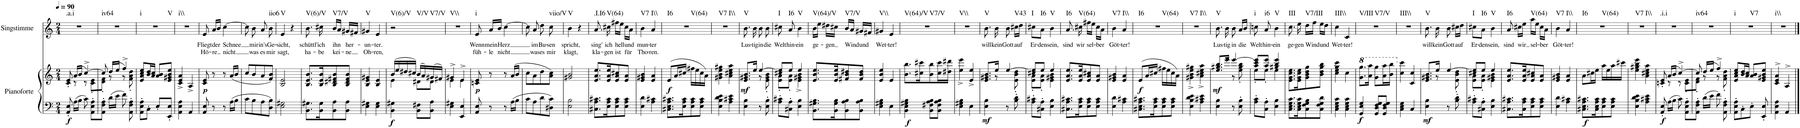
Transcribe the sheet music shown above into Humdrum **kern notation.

**kern	**kern	**dynam	**kern	**text	**text	**harte
*part2	*part2	*part2	*part1	*part1	*part1	*part1
*staff3	*staff2	*staff2/3	*staff1	*staff1	*staff1	*
*I"Pianoforte	*	*	*I"Singstimme	*	*	*
*I'Pno.	*	*	*I'Sing.	*	*	*
*clefF4	*clefG2	*	*clefG2	*	*	*
*k[]	*k[]	*	*k[]	*	*	*
*M2/4	*M2/4	*	*M2/4	*	*	*
*MM90	*MM90	*	*MM90	*	*	*
=1	=1	=1	=1	=1	=1	=1
*	*^	*	*	*	*	*
!	!	!	!LO:DY:b=2	!	!	!	!LO:H:kt=.a.i
8AA/' 8E/'	8e/	8c'</	f	2r	.	.	N
16A\LL	(16a/LL	8r	.	.	.	.	.
16B\JJ	16b/JJ	.	.	.	.	.	.
8c\	[4cc^/)	8r	.	.	.	.	.
8AA\' 8E\' 8A\'L	.	8c\' 8e\'L	.	.	.	.	.
=2	=2	=2	=2	=2	=2	=2	=2
!	!	!	!	!	!	!	!LO:H:kt=iv64
8AA\' 8F\' 8A\'J	8cc/]	8d\' 8f\'J	.	2r	.	.	N
16d\LL	(16dd/LL	8r	.	.	.	.	.
16e\JJ	16ee/JJ	.	.	.	.	.	.
8f\	4ff^/)	8r	.	.	.	.	.
8AA\' 8F\' 8A\'	.	8f\' 8a\' 8dd\'	.	.	.	.	.
=3	=3	=3	=3	=3	=3	=3	=3
!	!	!	!	!	!	!	!LO:H:n=1:kt=i
!	!	!	!	!	!	!	!LO:H:n=2:kt=V
*	*v	*v	*	*	*	*	*
8AA\' 8E\' 8A\'L	8e/ 8a/ 8cc/ 8ee/L	.	2r	.	.	N N
8C'\J	16b/ 16dd/L	.	.	.	.	.
.	16a/ 16cc/JJ	.	.	.	.	.
8E'/L	8a/ 8b/L	.	.	.	.	.
8EE/' 8E/'J	8e/ 8g#X/ 8b/ 8ee/J	.	.	.	.	.
=4	=4	=4	=4	=4	=4	=4
!	!	!	!	!	!	!LO:H:kt=i\\
4AA\ 4E\ 4A\	4c/^ 4e/^ 4a/^	.	2r	.	.	N
4AA/	4A^/	.	.	.	.	.
=5	=5	=5	=5	=5	=5	=5
!	!	!LO:DY:b	!	!LO:LY:b	!LO:LY:b	!
8AA/ 8E/	8c/ 8e/	p	8e/	Fliegt	Hö-	.
!	!	!	!	!LO:LY:b	!LO:LY:b	!
8r	8r	.	16a/LL	der	-re	.
.	.	.	16b/JJ	.	.	.
!	!	!	!	!LO:LY:b	!LO:LY:b	!
8r	8r	.	[4cc\	-Schnee	nicht	.
16A\LL	(16a/LL	.	.	.	.	.
16B\JJ	16b/JJ	.	.	.	.	.
=6	=6	=6	=6	=6	=6	=6
8c\L	8cc/L	.	8cc\]	.	.	.
!	!	!	!	!LO:LY:b	!LO:LY:b	!
8B\	8b/	.	8b\	mir	was	.
!	!	!	!	!LO:LY:b	!LO:LY:b	!
8A\	8a/	.	8a/	in's	es	.
!	!	!	!	!LO:LY:b	!LO:LY:b	!LO:H:kt=iio6
8D\ 8B\J	8f/ 8b/J)	.	8b\	Ge-	mir	N
=7	=7	=7	=7	=7	=7	=7
!	!	!	!	!LO:LY:b	!LO:LY:b	!LO:H:kt=V
2E\ 2G#X\	2B/ 2e/	.	4e/	-sicht,	sagt,	N
.	.	.	4r	.	.	.
=8	=8	=8	=8	=8	=8	=8
!	!	!	!	!LO:LY:b	!LO:LY:b	!LO:H:kt=V(6)/V
8.BB\ 8.G#X\L	8.B/ 8.e/ 8.b/L	.	8.b\	schüttl'	ha-	N
!	!	!	!	!LO:LY:b	!LO:LY:b	!
16BB\ 16G#\K	16B/ 16e/ 16b/K	.	16cc#X\	ich	-be	.
!	!	!	!	!LO:LY:b	!LO:LY:b	!LO:H:kt=V7/V
8BB\ 8A\	8B/ 8d#X/ 8f#X/ 8b/	.	16b/LL	ihn	kei-	N
.	.	.	16a/JJ	.	.	.
!	!	!	!	!LO:LY:b	!LO:LY:b	!
8BB\ 8A\J	8B/ 8d#/ 8f#/ 8b/J	.	16g#X/LL	her-	-ne	.
.	.	.	16f#X/JJ	.	.	.
=9	=9	=9	=9	=9	=9	=9
!	!	!	!	!LO:LY:b	!LO:LY:b	!LO:H:kt=V
4E\ 4G#X\	4B/ 4e/ 4g#X/	.	4g#X/	-un-	Oh-	N
!	!	!	!	!LO:LY:b	!LO:LY:b	!
4E\ 4G#\	4B/ 4e/	.	4e/	-ter.	-ren,	.
=10	=10	=10	=10	=10	=10	=10
*	*^	*	*	*	*	*
!	!	!	!LO:DY:b=2	!	!	!	!LO:H:n=1:kt=V(6)/V
!	!	!	!	!	!	!	!LO:H:n=2:kt=V/V
!	!	!	!	!	!	!	!LO:H:n=3:kt=V7/V
4BB\ 4G#X\	(16b/LL	4e\	f	2r	.	.	N N N
.	16ee/	.	.	.	.	.	.
.	16dd#X/	.	.	.	.	.	.
.	16cc#X/JJ)	.	.	.	.	.	.
8BB\ 8F#X\L	(16b/LL	8d#X\L	.	.	.	.	.
.	16a/)	.	.	.	.	.	.
8BB\ 8A\J	(16g#X/	8d#\J	.	.	.	.	.
.	16f#X/JJ)	.	.	.	.	.	.
=11	=11	=11	=11	=11	=11	=11	=11
!	!	!	!	!	!	!	!LO:H:kt=V\\
4E\ 4G#X\	4g#X^>/	4e\	.	2r	.	.	N
4EE/ 4E/	4e^>/	4e\	.	.	.	.	.
=12	=12	=12	=12	=12	=12	=12	=12
!	!	!	!LO:DY:b	!	!LO:LY:b	!LO:LY:b	!LO:H:kt=i
*	*v	*v	*	*	*	*	*
8AA/ 8E/	8cn/ 8e/	p	8e/	Wenn	füh-	N
!	!	!	!	!LO:LY:b	!LO:LY:b	!
8r	8r	.	16a/LL	mein	-le	.
!	!	!	!	!LO:LY:b	!LO:LY:b	!
.	.	.	16b/JJ	Herz	nicht	.
8r	8r	.	[4cc\	.	.	.
16A\LL	(16a/LL	.	.	.	.	.
16B\JJ	16b/JJ	.	.	.	.	.
=13	=13	=13	=13	=13	=13	=13
8c\L	8cc\L	.	8cc\]	.	.	.
!	!	!	!	!LO:LY:b	!LO:LY:b	!
8A\	8a\	.	8a/	im	was	.
!	!	!	!	!LO:LY:b	!LO:LY:b	!
8d\	8dd\	.	8dd\	Bu-	es	.
!	!	!	!	!LO:LY:b	!LO:LY:b	!LO:H:kt=viio/V
8D#X\ 8c\J	8a\ 8cc\J)	.	8cc\	-sen	mir	N
=14	=14	=14	=14	=14	=14	=14
!	!	!	!	!LO:LY:b	!LO:LY:b	!LO:H:kt=V
2E\ 2B\	2g#X/ 2b/	.	4b\	spricht,	klagt,	N
.	.	.	4r	.	.	.
=15	=15	=15	=15	=15	=15	=15
!	!	!	!	!LO:LY:b	!LO:LY:b	!LO:H:kt=.I.I6
8.C#X\ 8.A\ 8.c#X\L	8.e/ 8.a/ 8.ee/L	.	8.a/	sing'	kla-	N
!	!	!	!	!LO:LY:b	!LO:LY:b	!LO:H:kt=V(64)
16E\ 16A\ 16c#\K	16e/ 16a/ 16ee/K	.	16cc#X\	ich	-gen	N
!	!	!	!	!LO:LY:b	!LO:LY:b	!
8E\ 8A\ 8c#\	8e/ 8a/ 8cc#X/	.	16ff#X\LL	hell	ist	.
.	.	.	16ee\JJ	.	.	.
!	!	!	!	!LO:LY:b	!LO:LY:b	!
8E\ 8A\ 8c#\J	8e/ 8a/J	.	16cc#\LL	und	für	.
.	.	.	16a\JJ	.	.	.
=16	=16	=16	=16	=16	=16	=16
!	!	!	!	!LO:LY:b	!LO:LY:b	!LO:H:kt=V7
4E\ 4d\	4e/ 4g#X/ 4b/	.	4b\	mun-	Tho-	N
!	!	!	!	!LO:LY:b	!LO:LY:b	!LO:H:kt=I\\
4A\ 4c#X\	4e/ 4a/	.	4a/	-ter	-ren.	N
=17	=17	=17	=17	=17	=17	=17
!	!	!LO:DY:b	!	!	!	!LO:H:n=1:kt=I6
!	!	!	!	!	!	!LO:H:n=2:kt=V(64)
8.C#X\ 8.E\ 8.A\ 8.c#X\L	(8e/L	f	2r	.	.	N N
.	16a/L	.	.	.	.	.
16E\ 16A\ 16c#\K	16cc#X/JJ	.	.	.	.	.
8E\ 8A\ 8c#\	16ff#X\LL	.	.	.	.	.
.	16ee\	.	.	.	.	.
8E\ 8A\ 8c#\J	16cc#\	.	.	.	.	.
.	16a\JJ)	.	.	.	.	.
=18	=18	=18	=18	=18	=18	=18
!	!	!	!	!	!	!LO:H:n=1:kt=V7
!	!	!	!	!	!	!LO:H:n=2:kt=I\\
4E\ 4B\ 4d\ 4e\	4g#X\ 4b\ 4ee\ 4gg#X\	.	2r	.	.	N N
4A\ 4c#X\ 4e\	4a\ 4cc#X\ 4ee\ 4aa\	.	.	.	.	.
=19	=19	=19	=19	=19	=19	=19
*	*^	*	*	*	*	*
!	!	!	!LO:DY:b	!	!LO:LY:b	!	!LO:H:kt=V
4E\ 4B\	8.e/ 8.g#X/ 8.b/L	4ryy	mf	8.b\	Lus-	.	N
!	!	!	!	!	!LO:LY:b	!	!
.	16ee/Jk	.	.	16b\	-tig	.	.
!	!	!	!	!	!LO:LY:b	!	!
8r	[4ee/	8r	.	8b\	in	.	.
!	!	!	!	!	!LO:LY:b	!	!
8E\' 8B\'	.	8e\' 8g#\' 8b\'	.	8b\	die	.	.
=20	=20	=20	=20	=20	=20	=20	=20
!	!	!	!	!	!LO:LY:b	!	!LO:H:kt=I
8A\' 8c#X\'L	8cc#X/ 8ee/]L	8e\' 8a\'L	.	8cc#X\	Welt	.	N
!	!	!	!	!	!LO:LY:b	!	!LO:H:kt=I6
8C#X\' 8A\'J	8ee/J	8e\' 8a\'J	.	8a/	hin-	.	N
!	!	!	!	!	!LO:LY:b	!	!LO:H:kt=V
4E\ 4B\	4ee/	4e\^ 4g#X\^ 4b\^	.	4b\	-ein	.	N
=21	=21	=21	=21	=21	=21	=21	=21
!	!	!	!	!	!LO:LY:b	!	!LO:H:kt=V(64)/V
*	*v	*v	*	*	*	*	*
8.BB\ 8.G#X\ 8.B\L	8.e/ 8.b/ 8.ee/L	.	16b\LL	ge-	.	N
.	.	.	16ee\JJ	.	.	.
!	!	!	!	!LO:LY:b	!	!
.	.	.	16dd#X\LL	-gen	.	.
16BB\ 16G#\ 16B\K	16e/ 16b/ 16ee/K	.	16cc#X\JJ	.	.	.
!	!	!	!	!LO:LY:b	!	!LO:H:kt=V7/V
8BB\ 8A\ 8B\	8f#X/ 8b/ 8dd#X/	.	16b/LL	Wind	.	N
.	.	.	16a/JJ	.	.	.
!	!	!	!	!LO:LY:b	!	!
8BB\ 8A\ 8B\J	8f#/ 8b/ 8dd#/J	.	16g#X/LL	und	.	.
.	.	.	16f#X/JJ	.	.	.
=22	=22	=22	=22	=22	=22	=22
!	!	!	!	!LO:LY:b	!	!LO:H:kt=V\\
4E\ 4G#X\ 4B\	4e/ 4b/ 4ee/	.	4g#X/	Wet-	.	N
!	!	!	!	!LO:LY:b	!	!
4E\	4e/	.	4e/	-ter!	.	.
=23	=23	=23	=23	=23	=23	=23
!	!	!LO:DY:b=2	!	!	!	!LO:H:n=1:kt=V(64)/V
!	!	!	!	!	!	!LO:H:n=2:kt=V7/V
4BB\ 4E\ 4G#X\ 4B\	8.b\ 8.bb\L	f	2r	.	.	N N
.	16cc#X\ 16ccc#X\K	.	.	.	.	.
8BB\ 8F#X\ 8A\ 8B\L	8b\ 8bb\	.	.	.	.	.
8BB\ 8F#\ 8A\ 8B\J	16cc#\ 16ccc#\L	.	.	.	.	.
.	16dd#X\ 16ddd#X\JJ	.	.	.	.	.
=24	=24	=24	=24	=24	=24	=24
!	!	!	!	!	!	!LO:H:kt=V\\
4E\ 4G#X\ 4B\	4ee\^< 4eee\^<	.	2r	.	.	N
4E\	4e/^ 4ee/^	.	.	.	.	.
=25	=25	=25	=25	=25	=25	=25
*	*^	*	*	*	*	*
!	!	!	!LO:DY:b=2	!	!LO:LY:b	!	!LO:H:kt=V
4E\ 4B\	8.e/ 8.g#X/ 8.b/L	8.ryy	mf	8.b\	will	.	N
!	!	!	!	!	!LO:LY:b	!	!
.	16ee/Jk	8r	.	16b\	kein	.	.
!	!	!	!	!	!LO:LY:b	!	!
8r	[4ee/	.	.	8b\	Gott	.	.
.	.	16ryy	.	.	.	.	.
!	!	!	!	!	!LO:LY:b	!	!LO:H:kt=V43
8B\' 8d\'	.	8e\' 8b\' 8dd\'	.	16cc#X\LL	auf	.	N
.	.	.	.	16dd\JJ	.	.	.
=26	=26	=26	=26	=26	=26	=26	=26
!	!	!	!	!	!LO:LY:b	!	!LO:H:kt=I
8A\' 8c#X\'L	8cc#X/ 8ee/]L	8e\' 8a\'L	.	8cc#X\L	Er-	.	N
!	!	!	!	!	!LO:LY:b	!	!LO:H:kt=I6
8C#X\' 8A\'J	8ee/J	8e\' 8a\'J	.	8a\J	-den	.	N
!	!	!	!	!	!LO:LY:b	!	!LO:H:kt=V
4E\ 4B\	4ee/	4e\ 4g#X\ 4b\	.	4b\	sein,	.	N
=27	=27	=27	=27	=27	=27	=27	=27
!	!	!	!	!	!LO:LY:b	!	!LO:H:kt=I6
*	*v	*v	*	*	*	*	*
8.C#X\ 8.A\ 8.c#X\L	8.e/ 8.a/ 8.ee/L	.	8.a/	sind	.	N
!	!	!	!	!LO:LY:b	!	!LO:H:kt=V(64)
16E\ 16A\ 16c#\K	16e/ 16a/ 16ee/K	.	16cc#X\	wir	.	N
!	!	!	!	!LO:LY:b	!	!
8E\ 8A\ 8c#\	8e/ 8a/ 8cc#X/	.	16ff#X\LL	sel-	.	.
.	.	.	16ee\JJ	.	.	.
!	!	!	!	!LO:LY:b	!	!
8E\ 8A\ 8c#\J	8e/ 8a/J	.	16cc#\LL	-ber	.	.
.	.	.	16a\JJ	.	.	.
=28	=28	=28	=28	=28	=28	=28
!	!	!	!	!LO:LY:b	!	!LO:H:kt=V7
4E\ 4d\	4e/ 4g#X/ 4b/	.	4b\	Göt-	.	N
!	!	!	!	!LO:LY:b	!	!LO:H:kt=I\\
4A\ 4c#X\	4e/ 4a/	.	4a/	-ter!	.	N
=29	=29	=29	=29	=29	=29	=29
!	!	!LO:DY:b	!	!	!	!LO:H:n=1:kt=I6
!	!	!	!	!	!	!LO:H:n=2:kt=V(64)
8.C#X\ 8.E\ 8.A\ 8.c#X\L	(8e/L	f	2r	.	.	N N
.	16a/L	.	.	.	.	.
16E\ 16A\ 16c#\K	16cc#X/JJ	.	.	.	.	.
8E\ 8A\ 8c#\	16ff#X\LL	.	.	.	.	.
.	16ee\	.	.	.	.	.
8E\ 8A\ 8c#\J	16cc#\	.	.	.	.	.
.	16a\JJ)	.	.	.	.	.
=30	=30	=30	=30	=30	=30	=30
!	!	!	!	!	!	!LO:H:n=1:kt=V7
!	!	!	!	!	!	!LO:H:n=2:kt=I\\
4E\ 4B\ 4d\ 4e\	4g#X\^< 4b\^< 4ee\^< 4gg#X\^<	.	2r	.	.	N N
4A\ 4c#X\ 4e\	4a\^< 4cc#X\^< 4ee\^< 4aa\^<	.	.	.	.	.
=31	=31	=31	=31	=31	=31	=31
*	*^	*	*	*	*	*
!	!	!	!LO:DY:b	!	!LO:LY:b	!	!LO:H:kt=V
4E\ 4B\	8.ee/ 8.gg#X/ 8.bb/L	4ryy	mf	8.b\	Lus-	.	N
!	!	!	!	!	!LO:LY:b	!	!
.	16eee/Jk	.	.	16b\	-tig	.	.
!	!	!	!	!	!LO:LY:b	!	!
8r	[4eee/	8r	.	8b\	in	.	.
!	!	!	!	!	!LO:LY:b	!	!
8E\' 8B\'	.	8ee\' 8gg#\' 8bb\'	.	16a/LL	die	.	.
.	.	.	.	16b/JJ	.	.	.
=32	=32	=32	=32	=32	=32	=32	=32
!	!	!	!	!	!LO:LY:b	!	!LO:H:kt=i
8A\' 8c\'L	8aa/ 8ccc/ 8eee/]L	8ee'\L	.	8ccn\	Welt	.	N
!	!	!	!	!	!LO:LY:b	!	!LO:H:kt=i6
8C\' 8A\'J	8aa/ 8eee/J	8ee'\J	.	8a/	hin-	.	N
!	!	!	!	!	!LO:LY:b	!	!LO:H:kt=V
4E\ 4B\	4gg#X/ 4bb/ 4eee/	4ee\	.	4b\	-ein	.	N
=33	=33	=33	=33	=33	=33	=33	=33
!	!	!	!	!	!LO:LY:b	!	!LO:H:kt=III
*	*v	*v	*	*	*	*	*
8.C\ 8.E\ 8.G\ 8.c\L	8.e\ 8.g\ 8.cc\ 8.ee\L	.	8.cc\	ge-	.	N
!	!	!	!	!LO:LY:b	!	!
16C\ 16E\ 16G\ 16c\K	16e\ 16g\ 16cc\ 16ee\K	.	16ee\	-gen	.	.
!	!	!	!	!LO:LY:b	!	!LO:H:kt=V7/III
8C\ 8F\ 8G\ 8B\	8g\ 8b\ 8dd\ 8gg\	.	16dd\LL	Wind	.	N
.	.	.	16ff\JJ	.	.	.
!	!	!	!	!LO:LY:b	!	!
8C\ 8F\ 8G\ 8d\J	8b\ 8dd\ 8gg\ 8bb\J	.	16ee\LL	und	.	.
.	.	.	16dd\JJ	.	.	.
=34	=34	=34	=34	=34	=34	=34
!	!	!	!	!LO:LY:b	!	!LO:H:kt=III\\
4C\ 4E\ 4G\ 4c\	4cc\ 4ee\ 4gg\ 4ccc\	.	4cc\	Wet-	.	N
!	!	!	!	!LO:LY:b	!	!
4C\ 4E\ 4G\ 4c\	4cc\	.	4c/	-ter!	.	.
=35	=35	=35	=35	=35	=35	=35
*	*8va	*	*	*	*	*
!	!	!LO:DY:b=2	!	!	!	!LO:H:n=1:kt=V/III
!	!	!	!	!	!	!LO:H:n=2:kt=V7/V
4GG/ 4E/ 4G/	8.gg\ 8.ggg\L	f	2r	.	.	N N
.	16aa\ 16aaa\Jk	.	.	.	.	.
8GG/ 8D/ 8F/ 8G/L	8gg\ 8ggg\L	.	.	.	.	.
8GG/ 8D/ 8F/ 8G/J	16aa\ 16aaa\L	.	.	.	.	.
.	16bb\ 16bbb\JJ	.	.	.	.	.
=36	=36	=36	=36	=36	=36	=36
*	*X8va	*	*	*	*	*
!	!	!	!	!	!	!LO:H:kt=III\\
4C\ 4E\ 4G\	4cc\ 4ccc\	.	2r	.	.	N
4C/	4c/ 4cc/	.	.	.	.	.
=37	=37	=37	=37	=37	=37	=37
*	*^	*	*	*	*	*
!	!	!	!LO:DY:b=2	!	!LO:LY:b	!	!LO:H:kt=V
4E\ 4B\	8.e/ 8.g#X/ 8.b/L	8.ryy	mf	8.b\	will	.	N
!	!	!	!	!	!LO:LY:b	!	!
.	16ee/Jk	8r	.	16b\	kein	.	.
!	!	!	!	!	!LO:LY:b	!	!
8r	[4ee/	.	.	8b\	Gott	.	.
.	.	16ryy	.	.	.	.	.
!	!	!	!	!	!LO:LY:b	!	!
8B\' 8d\'	.	8e\' 8b\' 8dd\'	.	16cc#X\LL	auf	.	.
.	.	.	.	16dd\JJ	.	.	.
=38	=38	=38	=38	=38	=38	=38	=38
!	!	!	!	!	!LO:LY:b	!	!LO:H:kt=I
8A\' 8c#X\'L	8cc#X/ 8ee/]L	8e\' 8a\'L	.	8cc#X\L	Er-	.	N
!	!	!	!	!	!LO:LY:b	!	!LO:H:kt=I6
8C#X\' 8A\'J	8ee/J	8e\' 8a\'J	.	8a\J	-den	.	N
!	!	!	!	!	!LO:LY:b	!	!LO:H:kt=V
4E\ 4B\	4ee/	4e\ 4g#X\ 4b\	.	4b\	sein,	.	N
=39	=39	=39	=39	=39	=39	=39	=39
!	!	!	!	!	!LO:LY:b	!	!LO:H:kt=I6
*	*v	*v	*	*	*	*	*
8.C#X\ 8.A\ 8.c#X\L	8.e/ 8.a/ 8.ee/L	.	8a/	sind	.	N
!	!	!	!	!LO:LY:b	!	!
.	.	.	16cc#X\LL	wir	.	.
16C#\ 16A\ 16c#\K	16e/ 16a/ 16ee/K	.	16ee\JJ	.	.	.
!	!	!	!	!LO:LY:b	!	!LO:H:kt=V(64)
8E\ 8A\ 8c#\	8e/ 8a/ 8cc#X/	.	16aa\LL	sel-	.	N
.	.	.	16ee\JJ	.	.	.
!	!	!	!	!LO:LY:b	!	!
8E\ 8A\ 8c#\J	8e/ 8a/J	.	16cc#\LL	-ber	.	.
.	.	.	16a\JJ	.	.	.
=40	=40	=40	=40	=40	=40	=40
!	!	!	!	!LO:LY:b	!	!LO:H:kt=V7
4E\ 4d\	4e/ 4g#X/ 4b/	.	4b\	Göt-	.	N
!	!	!	!	!LO:LY:b	!	!LO:H:kt=I\\
4A\ 4c#X\	4e/ 4a/	.	4a/	-ter!	.	N
=41	=41	=41	=41	=41	=41	=41
!	!	!LO:DY:b=2	!	!	!	!LO:H:n=1:kt=I6
!	!	!	!	!	!	!LO:H:n=2:kt=V(64)
8.C#X\ 8.E\ 8.A\ 8.c#X\L	8a\L	f	2r	.	.	N N
.	16cc#X\L	.	.	.	.	.
16C#\ 16E\ 16A\ 16c#\K	16ee\JJ	.	.	.	.	.
8E\ 8A\ 8c#\	16aa\LL	.	.	.	.	.
.	16ee\	.	.	.	.	.
8E\ 8A\ 8c#\J	16aa\	.	.	.	.	.
.	16ccc#X\JJ	.	.	.	.	.
=42	=42	=42	=42	=42	=42	=42
!	!	!	!	!	!	!LO:H:n=1:kt=V7
!	!	!	!	!	!	!LO:H:n=2:kt=I\\
4E\ 4B\ 4d\ 4e\	4ee\ 4gg#X\ 4bb\ 4eee\	.	2r	.	.	N N
4A\ 4c#X\ 4e\	4a\ 4cc#X\ 4ee\ 4aa\	.	.	.	.	.
=43	=43	=43	=43	=43	=43	=43
*	*^	*	*	*	*	*
!	!	!	!LO:DY:b=2	!	!	!	!LO:H:kt=.i.i
8AA/' 8E/'	8e/	8cn'</	f	2r	.	.	N
16A\LL	(16a/LL	8r	.	.	.	.	.
16B\JJ	16b/JJ	.	.	.	.	.	.
8c\	[4cc^/)	8r	.	.	.	.	.
8AA\' 8E\' 8A\'L	.	8c\' 8e\'L	.	.	.	.	.
=44	=44	=44	=44	=44	=44	=44	=44
!	!	!	!	!	!	!	!LO:H:kt=iv64
8AA\' 8F\' 8A\'J	8cc/]	8d\' 8f\'J	.	2r	.	.	N
16d\LL	(16dd/LL	8r	.	.	.	.	.
16e\JJ	16ee/JJ	.	.	.	.	.	.
8f\	4ff^/)	8r	.	.	.	.	.
8AA\' 8F\' 8A\'	.	8f\' 8a\' 8dd\'	.	.	.	.	.
=45	=45	=45	=45	=45	=45	=45	=45
!	!	!	!	!	!	!	!LO:H:n=1:kt=i
!	!	!	!	!	!	!	!LO:H:n=2:kt=V7
*	*v	*v	*	*	*	*	*
8AA\' 8E\' 8A\'L	8e/ 8a/ 8cc/ 8ee/L	.	2r	.	.	N N
8C'\	16b/ 16dd/L	.	.	.	.	.
.	16a/ 16cc/JJ	.	.	.	.	.
8E'\J	8a/ 8b/L	.	.	.	.	.
8EE/' 8E/'	8e/ 8g#X/ 8b/ 8ee/J	.	.	.	.	.
=46	=46	=46	=46	=46	=46	=46
!	!	!	!	!	!	!LO:H:kt=i\\
4AA\ 4E\ 4A\	4c/^> 4e/^> 4a/^>	.	2r	.	.	N
4AA/	4A^>/	.	.	.	.	.
==	==	==	==	==	==	==
*-	*-	*-	*-	*-	*-	*-
